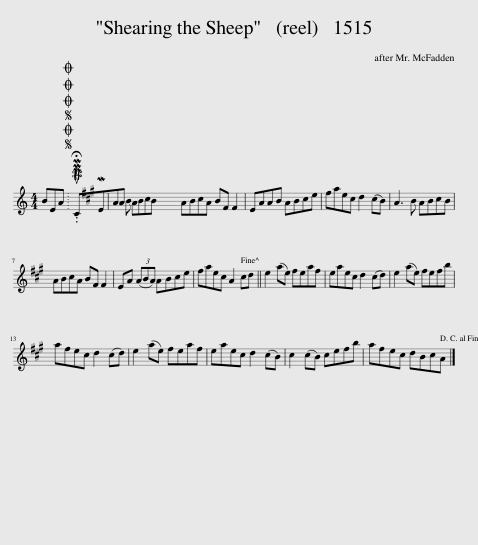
X:1
L:1/8
M:4/4
I:linebreak $
K:C
V:1 treble
V:1
 BEA |SOSOOO .!fermata!PMTuCMEAA B AB^cB | AB^cA B^F F2 | EAAB AB^ce | ^fae^c d2 (cB) | %5
 A3 B AB^cB |$ AB^cA B^F F2 | EA (3(ABA) AB^ce | ^fae^c A2 cd || e2 (ae) ^feaf | %10
 eae^c d2 (cd) | e2 (ae) ^fefb |$ a^fe^c d2 (cd) | e2 (ae) ^feaf | eae^c d2 (cB) | %15
 ^c2 (cB) ce^fb | a^fe^c dBcA |] %17
